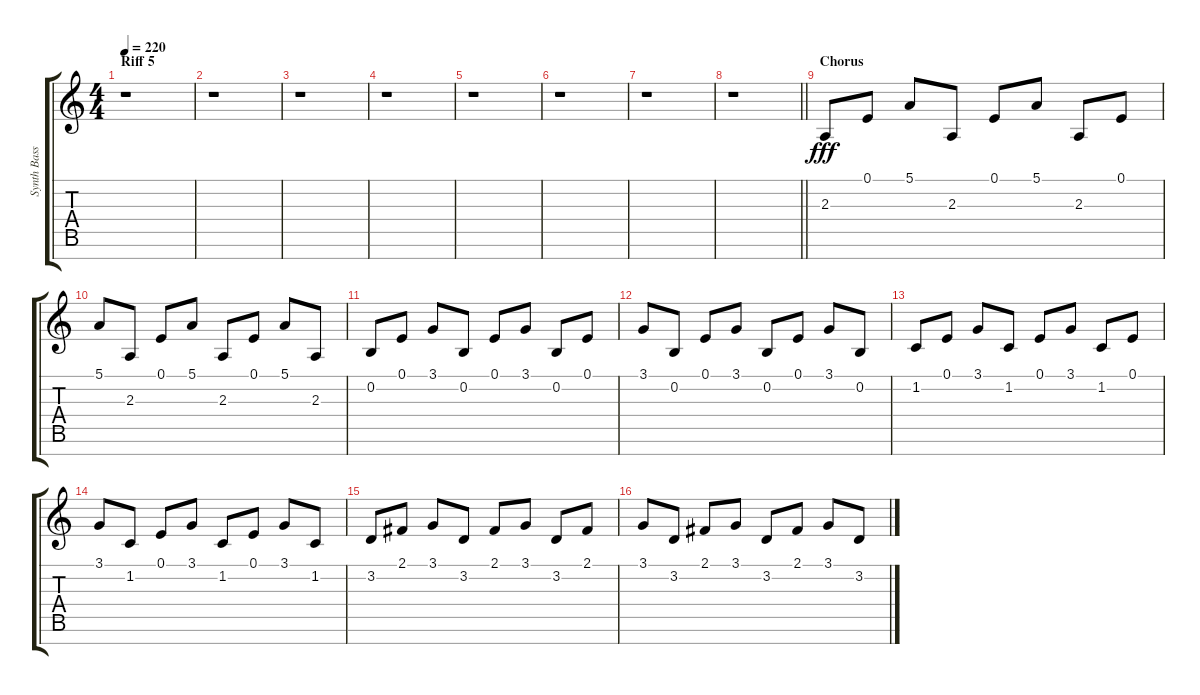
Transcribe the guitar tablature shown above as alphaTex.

\track ("Synth Bass" "Synth Bass") {instrument lead2sawtooth}
\staff {score tabs}
\tuning (E4 B3 G3 D3 A2 E2 B1) {hide}
\ts (4 4)
\section ("" "Riff 5")
\tempo 220
\clef g2
\ks c
r.1{dy fff} |
r.1 |
r.1 |
r.1 |
r.1 |
r.1 |
r.1 |
\barLineRight lightlight
r.1 |
\section ("" "Chorus")
2.3.8 0.1.8 5.1.8 2.3.8 0.1.8 5.1.8 2.3.8 0.1.8 |
5.1.8 2.3.8 0.1.8 5.1.8 2.3.8 0.1.8 5.1.8 2.3.8 |
0.2.8 0.1.8 3.1.8 0.2.8 0.1.8 3.1.8 0.2.8 0.1.8 |
3.1.8 0.2.8 0.1.8 3.1.8 0.2.8 0.1.8 3.1.8 0.2.8 |
1.2.8 0.1.8 3.1.8 1.2.8 0.1.8 3.1.8 1.2.8 0.1.8 |
3.1.8 1.2.8 0.1.8 3.1.8 1.2.8 0.1.8 3.1.8 1.2.8 |
3.2.8 2.1.8 3.1.8 3.2.8 2.1.8 3.1.8 3.2.8 2.1.8 |
3.1.8 3.2.8 2.1.8 3.1.8 3.2.8 2.1.8 3.1.8 3.2.8
